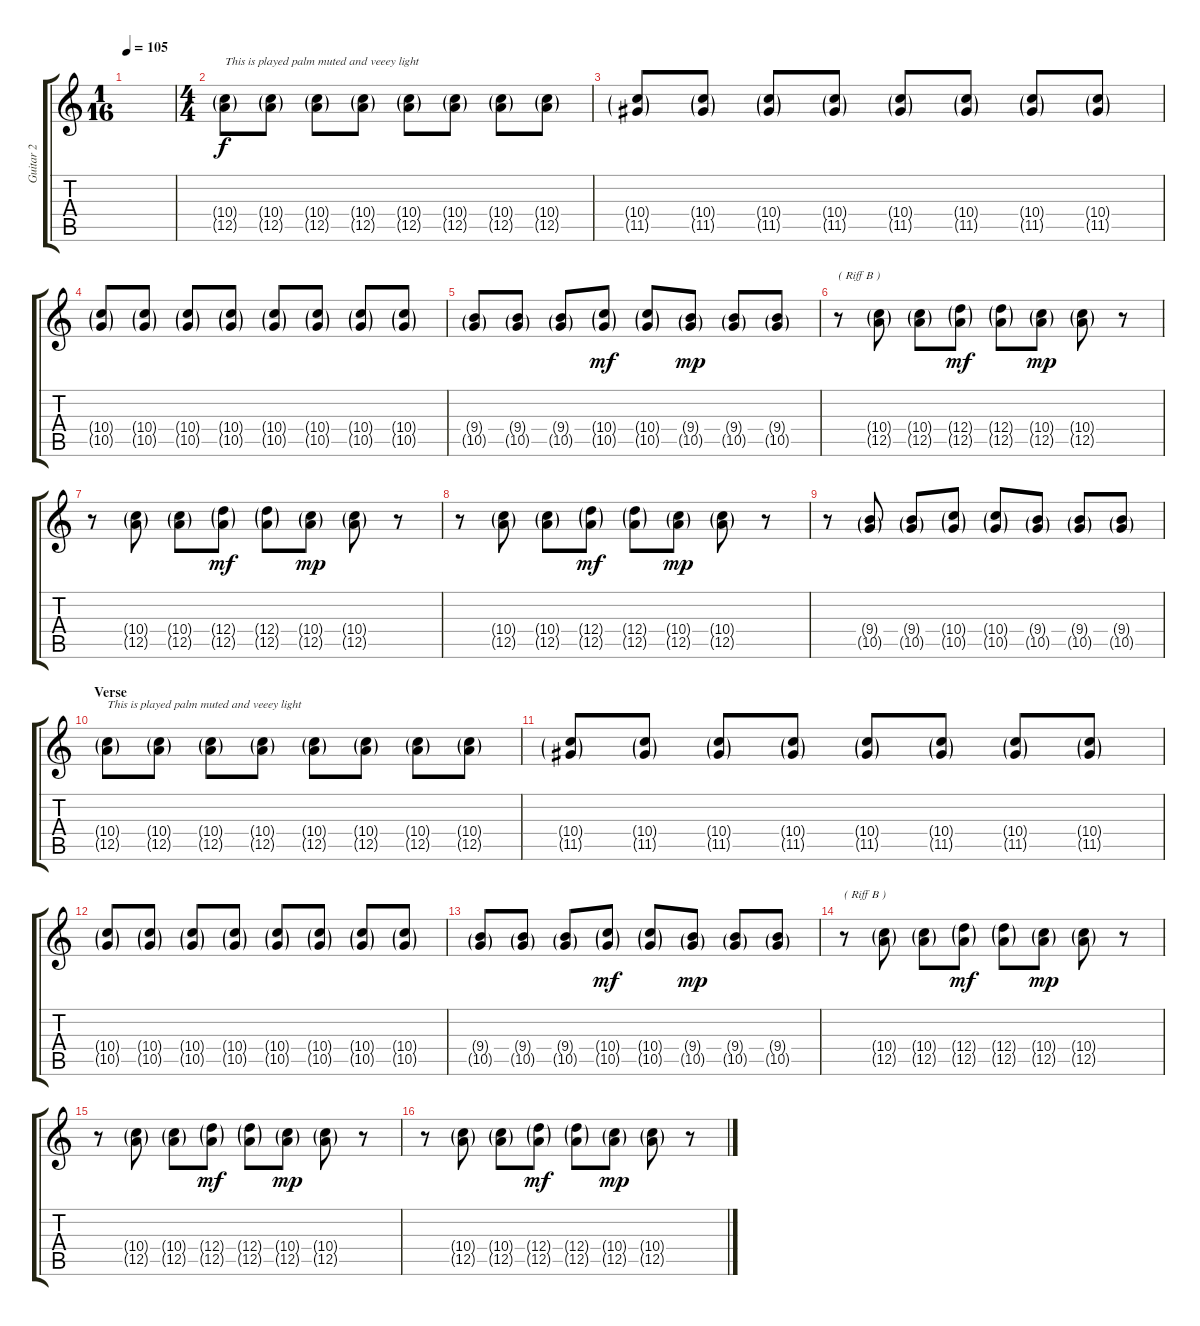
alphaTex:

\track ("Guitar 2" "Guitar 2") {instrument distortionguitar}
\staff {score tabs}
\tuning (E4 B3 G3 D3 A2 D2) {hide}
\ts (1 16)
\tempo 105
\clef g2
\ks c
|
\ts (4 4)
(10.4{g} 12.5{g}).8{txt "This is played palm muted and veeey light" volume 9 instrument electricguitarmuted} (10.4{g} 12.5{g}).8 (10.4{g} 12.5{g}).8 (10.4{g} 12.5{g}).8 (10.4{g} 12.5{g}).8 (10.4{g} 12.5{g}).8 (10.4{g} 12.5{g}).8 (10.4{g} 12.5{g}).8 |
(10.4{g} 11.5{g}).8{instrument electricguitarmuted} (10.4{g} 11.5{g}).8 (10.4{g} 11.5{g}).8 (10.4{g} 11.5{g}).8 (10.4{g} 11.5{g}).8 (10.4{g} 11.5{g}).8 (10.4{g} 11.5{g}).8 (10.4{g} 11.5{g}).8 |
(10.4{g} 10.5{g}).8{instrument electricguitarmuted} (10.4{g} 10.5{g}).8 (10.4{g} 10.5{g}).8 (10.4{g} 10.5{g}).8 (10.4{g} 10.5{g}).8 (10.4{g} 10.5{g}).8 (10.4{g} 10.5{g}).8 (10.4{g} 10.5{g}).8 |
(9.4{g} 10.5{g}).8{instrument electricguitarmuted} (9.4{g} 10.5{g}).8 (9.4{g} 10.5{g}).8 (10.4{g} 10.5{g}).8{dy mf} (10.4{g} 10.5{g}).8 (9.4{g} 10.5{g}).8{dy mp} (9.4{g} 10.5{g}).8 (9.4{g} 10.5{g}).8 |
r.8{txt "( Riff B )"} (10.4{g} 12.5{g}).8{instrument electricguitarmuted} (10.4{g} 12.5{g}).8 (12.4{g} 12.5{g}).8{dy mf} (12.4{g} 12.5{g}).8 (10.4{g} 12.5{g}).8{dy mp} (10.4{g} 12.5{g}).8 r.8 |
r.8 (10.4{g} 12.5{g}).8{instrument electricguitarmuted} (10.4{g} 12.5{g}).8 (12.4{g} 12.5{g}).8{dy mf} (12.4{g} 12.5{g}).8 (10.4{g} 12.5{g}).8{dy mp} (10.4{g} 12.5{g}).8 r.8 |
r.8 (10.4{g} 12.5{g}).8{instrument electricguitarmuted} (10.4{g} 12.5{g}).8 (12.4{g} 12.5{g}).8{dy mf} (12.4{g} 12.5{g}).8 (10.4{g} 12.5{g}).8{dy mp} (10.4{g} 12.5{g}).8 r.8 |
r.8{instrument electricguitarmuted} (9.4{g} 10.5{g}).8 (9.4{g} 10.5{g}).8 (10.4{g} 10.5{g}).8 (10.4{g} 10.5{g}).8 (9.4{g} 10.5{g}).8 (9.4{g} 10.5{g}).8 (9.4{g} 10.5{g}).8 |
\section ("" "Verse")
(10.4{g} 12.5{g}).8{txt "This is played palm muted and veeey light" volume 9 instrument electricguitarmuted} (10.4{g} 12.5{g}).8 (10.4{g} 12.5{g}).8 (10.4{g} 12.5{g}).8 (10.4{g} 12.5{g}).8 (10.4{g} 12.5{g}).8 (10.4{g} 12.5{g}).8 (10.4{g} 12.5{g}).8 |
(10.4{g} 11.5{g}).8{instrument electricguitarmuted} (10.4{g} 11.5{g}).8 (10.4{g} 11.5{g}).8 (10.4{g} 11.5{g}).8 (10.4{g} 11.5{g}).8 (10.4{g} 11.5{g}).8 (10.4{g} 11.5{g}).8 (10.4{g} 11.5{g}).8 |
(10.4{g} 10.5{g}).8{instrument electricguitarmuted} (10.4{g} 10.5{g}).8 (10.4{g} 10.5{g}).8 (10.4{g} 10.5{g}).8 (10.4{g} 10.5{g}).8 (10.4{g} 10.5{g}).8 (10.4{g} 10.5{g}).8 (10.4{g} 10.5{g}).8 |
(9.4{g} 10.5{g}).8{instrument electricguitarmuted} (9.4{g} 10.5{g}).8 (9.4{g} 10.5{g}).8 (10.4{g} 10.5{g}).8{dy mf} (10.4{g} 10.5{g}).8 (9.4{g} 10.5{g}).8{dy mp} (9.4{g} 10.5{g}).8 (9.4{g} 10.5{g}).8 |
r.8{txt "( Riff B )"} (10.4{g} 12.5{g}).8{instrument electricguitarmuted} (10.4{g} 12.5{g}).8 (12.4{g} 12.5{g}).8{dy mf} (12.4{g} 12.5{g}).8 (10.4{g} 12.5{g}).8{dy mp} (10.4{g} 12.5{g}).8 r.8 |
r.8 (10.4{g} 12.5{g}).8{instrument electricguitarmuted} (10.4{g} 12.5{g}).8 (12.4{g} 12.5{g}).8{dy mf} (12.4{g} 12.5{g}).8 (10.4{g} 12.5{g}).8{dy mp} (10.4{g} 12.5{g}).8 r.8 |
r.8 (10.4{g} 12.5{g}).8{instrument electricguitarmuted} (10.4{g} 12.5{g}).8 (12.4{g} 12.5{g}).8{dy mf} (12.4{g} 12.5{g}).8 (10.4{g} 12.5{g}).8{dy mp} (10.4{g} 12.5{g}).8 r.8
